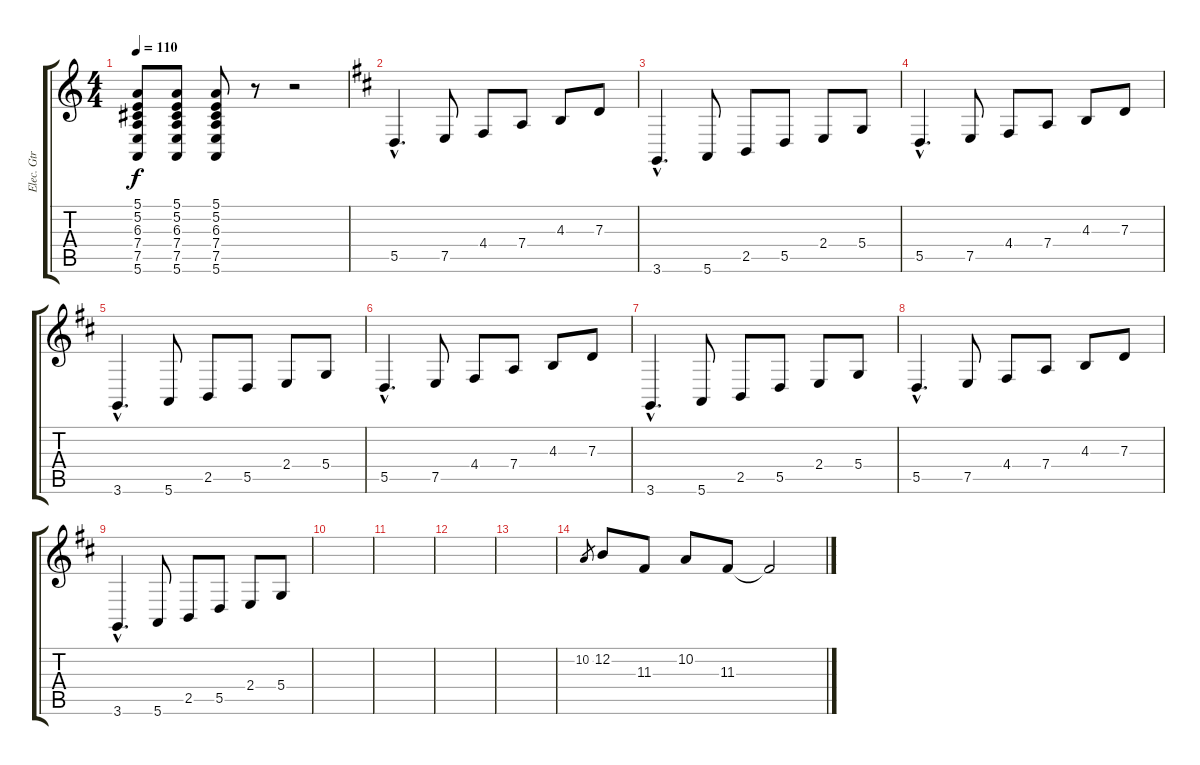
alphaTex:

\track ("Elec. Gtr" "Elec. Gtr") {instrument lead8bassandlead}
\staff {score tabs}
\tuning (E4 B3 G3 D3 A2 E2) {hide}
\ts (4 4)
\tempo 110
\clef g2
\ks c
(5.1 5.2 6.3 7.4 7.5 5.6).8{dy f} (5.1 5.2 6.3 7.4 7.5 5.6).8 (5.1 5.2 6.3 7.4 7.5 5.6).8 r.8 r.2 |
\ks d
5.5{hac}.4{d} 7.5.8 4.4.8 7.4.8 4.3.8 7.3.8 |
3.6{hac}.4{d} 5.6.8 2.5.8 5.5.8 2.4.8 5.4.8 |
5.5{hac}.4{d} 7.5.8 4.4.8 7.4.8 4.3.8 7.3.8 |
3.6{hac}.4{d} 5.6.8 2.5.8 5.5.8 2.4.8 5.4.8 |
5.5{hac}.4{d} 7.5.8 4.4.8 7.4.8 4.3.8 7.3.8 |
3.6{hac}.4{d} 5.6.8 2.5.8 5.5.8 2.4.8 5.4.8 |
5.5{hac}.4{d} 7.5.8 4.4.8 7.4.8 4.3.8 7.3.8 |
3.6{hac}.4{d} 5.6.8 2.5.8 5.5.8 2.4.8 5.4.8 |
|
|
|
|
10.2.8{gr} 12.2.8 11.3.8 10.2.8 11.3.8 11.3{t}.2
